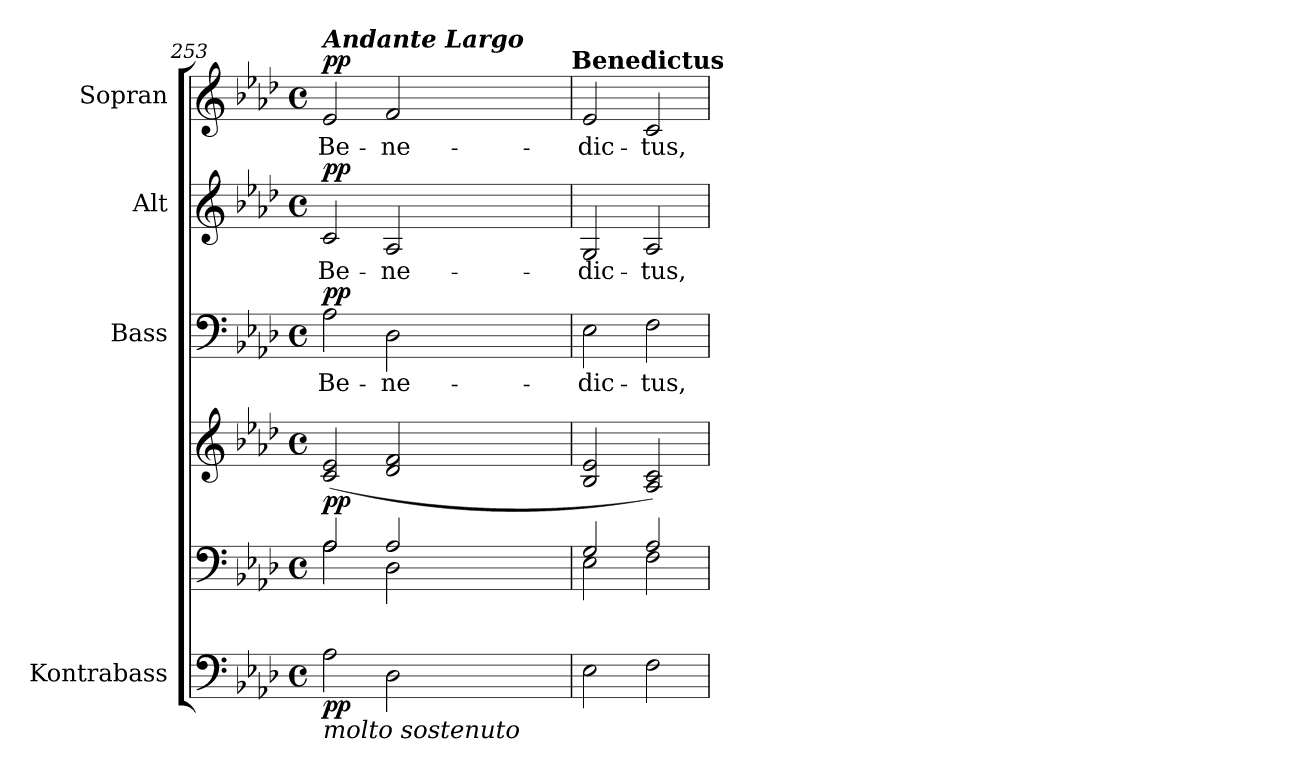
**kern	**dynam	**kern	**kern	**dynam	**kern	**text	**dynam	**kern	**text	**dynam	**kern	**text	**dynam
*part5	*part5	*part4	*part4	*part4	*part3	*part3	*part3	*part2	*part2	*part2	*part1	*part1	*part1
*staff6	*staff6	*staff5	*staff4	*staff4/5	*staff3	*staff3	*staff3	*staff2	*staff2	*staff2	*staff1	*staff1	*staff1
*I"Kontrabass	*	*	*	*	*I"Bass	*	*	*I"Alt	*	*	*I"Sopran	*	*
*I'Kb.	*	*	*	*	*I'B.	*	*	*I'A.	*	*	*I'S.	*	*
!!LO:PB:g=z
*clefF4	*	*clefF4	*clefG2	*	*clefF4	*	*	*clefG2	*	*	*clefG2	*	*
*ITrd7c12	*	*	*	*	*	*	*	*	*	*	*	*	*
*k[b-e-a-d-]	*	*k[b-e-a-d-]	*k[b-e-a-d-]	*	*k[b-e-a-d-]	*	*	*k[b-e-a-d-]	*	*	*k[b-e-a-d-]	*	*
*A-:	*	*A-:	*A-:	*	*A-:	*	*	*A-:	*	*	*A-:	*	*
*M4/4	*	*M4/4	*M4/4	*	*M4/4	*	*	*M4/4	*	*	*M4/4	*	*
*met(c)	*	*met(c)	*met(c)	*	*met(c)	*	*	*met(c)	*	*	*met(c)	*	*
=253	=253	=253	=253	=253	=253	=253	=253	=253	=253	=253	=253	=253	=253
*	*	*^	*	*	*	*	*	*	*	*	*	*	*
!	!	!	!	!	!	!	!	!	!	!	!	!LO:TX:a:Bi:t=Andante Largo	!	!
!LO:TX:b:i:t=molto sostenuto	!	!	!	!	!	!	!	!	!	!	!	!	!	!
!	!LO:DY:b	!	!	!	!LO:DY:b	!	!LO:LY:b	!LO:DY:a	!	!LO:LY:b	!LO:DY:a	!	!LO:LY:b	!LO:DY:a
2AA-\	pp	2A-/	2A-\	(2c/ 2e-/	pp	2A-\	Be-	pp	2c/	Be-	pp	2e-/	Be-	pp
!	!	!	!	!	!	!	!LO:LY:b	!	!	!LO:LY:b	!	!	!LO:LY:b	!
2DD-\	.	2A-/	2D-\	2d-/ 2f/	.	2D-\	-ne-	.	2A-/	-ne-	.	2f/	-ne-	.
1.ryy	.	1.ryy	1.ryy	1.ryy	.	1.ryy	.	.	1.ryy	.	.	1.ryy	.	.
!	!	!	!	!	!	!	!	!	!	!	!	!LO:TX:a:B:t=Benedictus	!	!
=254	=254	=254	=254	=254	=254	=254	=254	=254	=254	=254	=254	=254	=254	=254
!	!	!	!	!	!	!	!LO:LY:b	!	!	!LO:LY:b	!	!	!LO:LY:b	!
2EE-\	.	2G/	2E-\	2B-/ 2e-/	.	2E-\	-dic-	.	2G/	-dic-	.	2e-/	-dic-	.
!	!	!	!	!	!	!	!LO:LY:b	!	!	!LO:LY:b	!	!	!LO:LY:b	!
2FF\	.	2A-/	2F\	2A-/ 2c/)	.	2F\	-tus,	.	2A-/	-tus,	.	2c/	-tus,	.
*	*	*v	*v	*	*	*	*	*	*	*	*	*	*	*
=	=	=	=	=	=	=	=	=	=	=	=	=	=
*-	*-	*-	*-	*-	*-	*-	*-	*-	*-	*-	*-	*-	*-
